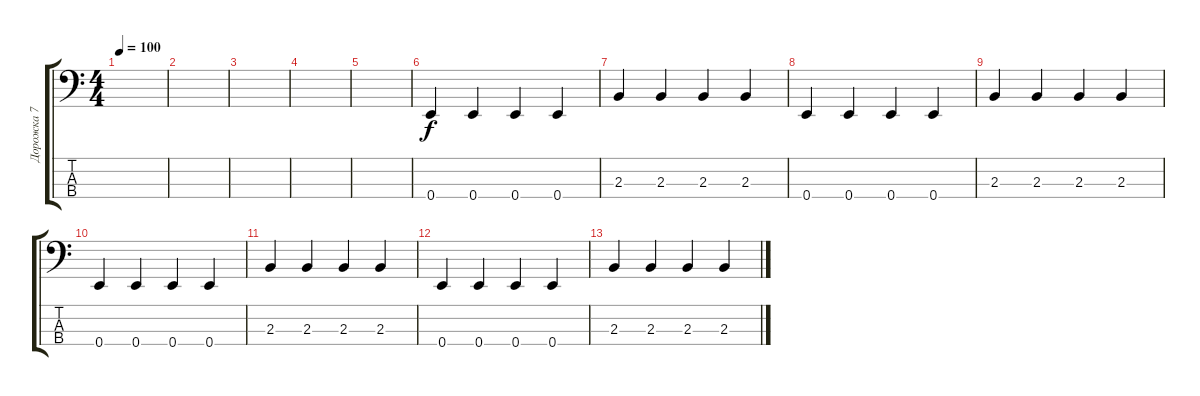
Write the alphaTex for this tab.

\track ("Дорожка 7" "Дорожка 7") {instrument synthbass1}
\staff {score tabs}
\tuning (G2 D2 A1 E1) {hide}
\ts (4 4)
\tempo 100
\clef f4
\ks c
|
|
|
|
|
0.4.4 0.4.4 0.4.4 0.4.4 |
2.3.4 2.3.4 2.3.4 2.3.4 |
0.4.4 0.4.4 0.4.4 0.4.4 |
2.3.4 2.3.4 2.3.4 2.3.4 |
0.4.4 0.4.4 0.4.4 0.4.4 |
2.3.4 2.3.4 2.3.4 2.3.4 |
0.4.4 0.4.4 0.4.4 0.4.4 |
2.3.4 2.3.4 2.3.4 2.3.4
